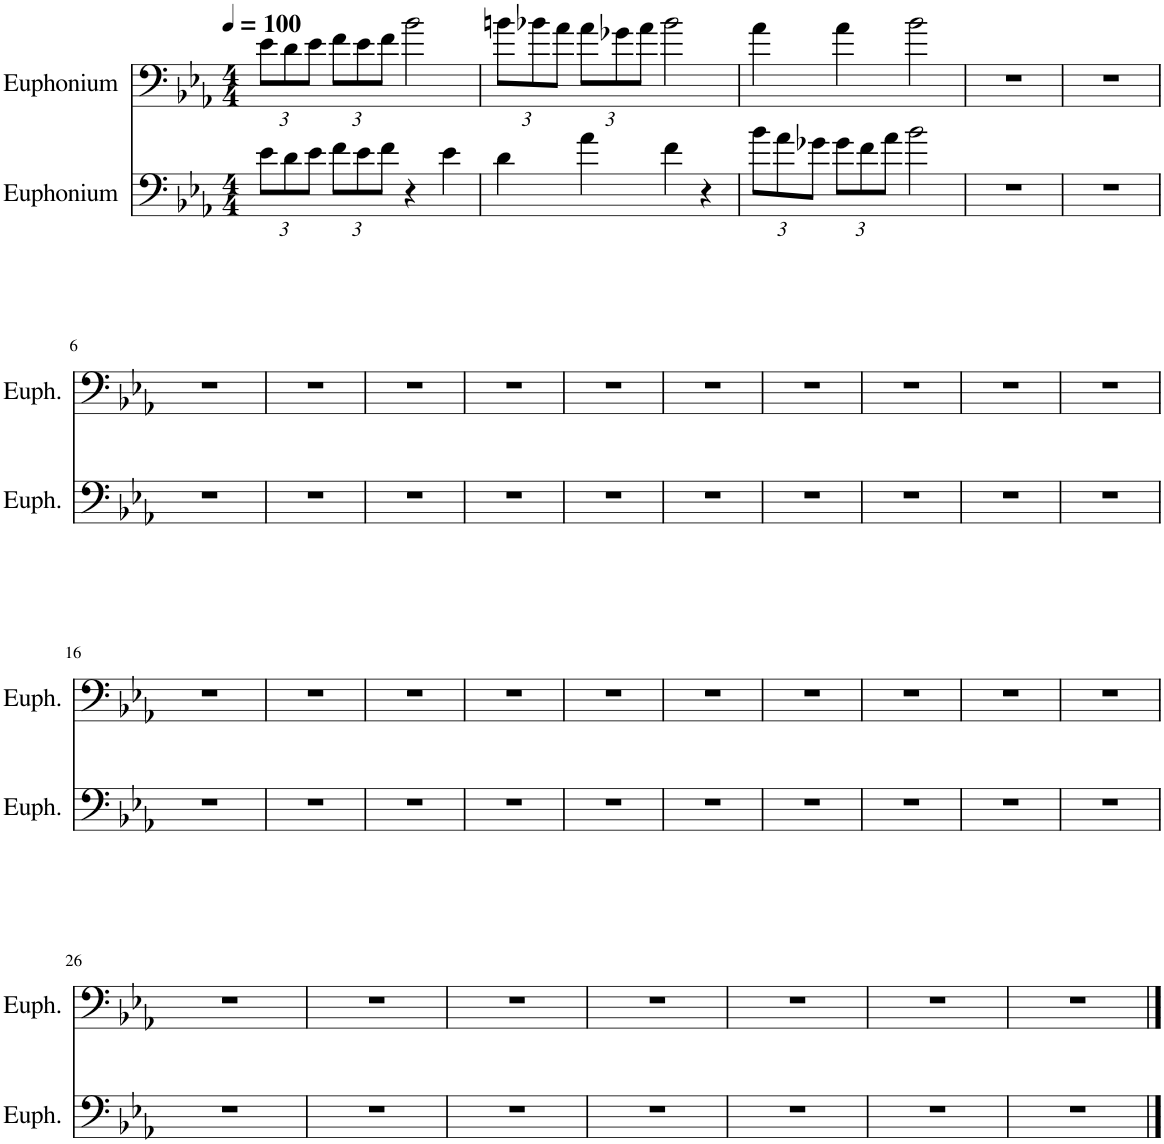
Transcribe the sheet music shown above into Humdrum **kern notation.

**kern	**kern
*part2	*part1
*staff2	*staff1
*I"Euphonium	*I"Euphonium
*I'Euph.	*I'Euph.
*clefF4	*clefF4
*k[b-e-a-]	*k[b-e-a-]
*M4/4	*M4/4
*MM100	*MM100
*Xbrackettup	*Xbrackettup
=1	=1
12e-\L	12e-\L
12d\	12d\
12e-\J	12e-\J
12f\L	12f\L
12e-\	12e-\
12f\J	12f\J
4r	2b-\
4e-\	.
=2	=2
4d\	12bn\L
.	12b-X\
.	12a-\J
4a-\	12a-\L
.	12g-X\
.	12a-\J
4f\	2b-\
4r	.
=3	=3
12b-\L	4a-\
12a-\	.
12g-X\J	.
12g-\L	4a-\
12f\	.
12a-\J	.
2b-\	2b-\
=4	=4
1r	1r
=5	=5
1r	1r
!!LO:LB:g=z
=6	=6
1r	1r
=7	=7
1r	1r
=8	=8
1r	1r
=9	=9
1r	1r
=10	=10
1r	1r
=11	=11
1r	1r
=12	=12
1r	1r
=13	=13
1r	1r
=14	=14
1r	1r
=15	=15
1r	1r
!!LO:LB:g=z
=16	=16
1r	1r
=17	=17
1r	1r
=18	=18
1r	1r
=19	=19
1r	1r
=20	=20
1r	1r
=21	=21
1r	1r
=22	=22
1r	1r
=23	=23
1r	1r
=24	=24
1r	1r
=25	=25
1r	1r
!!LO:LB:g=z
=26	=26
1r	1r
=27	=27
1r	1r
=28	=28
1r	1r
=29	=29
1r	1r
=30	=30
1r	1r
=31	=31
1r	1r
=32	=32
1r	1r
==	==
*-	*-
